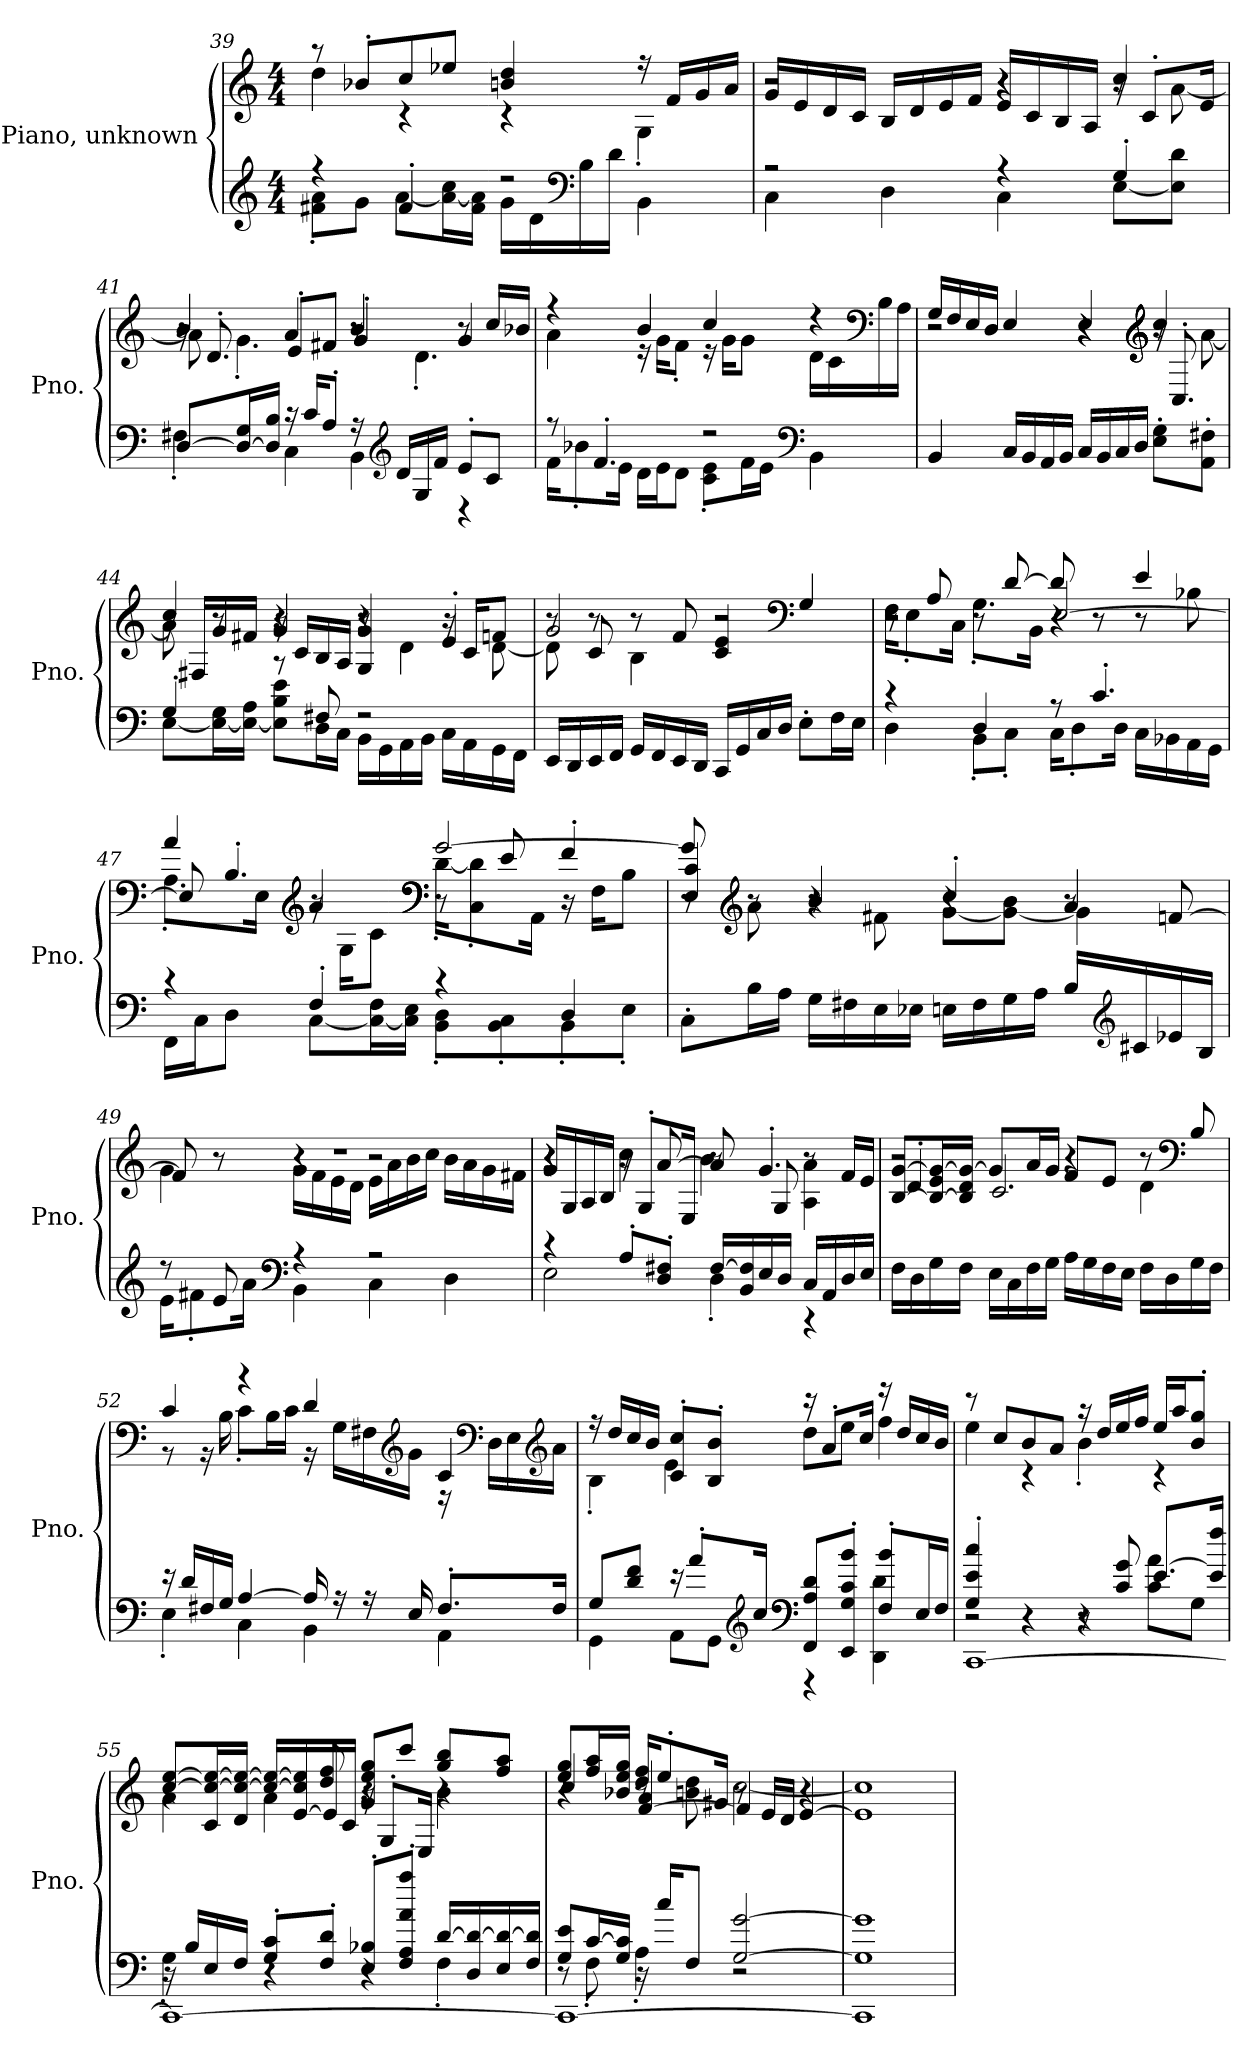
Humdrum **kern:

**kern	**kern
*part1	*part1
*staff2	*staff1
*I"Piano, unknown	*
*I'Pno.	*
!!LO:LB:g=z
*clefG2	*clefG2
*k[]	*k[]
*M4/4	*M4/4
=39	=39
*^	*^
4r	8f#X\' 8a\'L	8r	4dd\
.	8g\J	8b-X'/L	.
4f#'/	[8a\L	8cc/	4r
.	16a\_ 16cc\L	8ee-X/J	.
.	16f#\ 16a\]JJ	.	.
2r	16g\LL	4bn/ 4dd/	4r
.	16d\	.	.
*clefF4	*	*	*
.	16B\	.	.
.	16d\JJ	.	.
.	4BB\	16r	4G'\
.	.	16f/LL	.
.	.	16g/	.
.	.	16a/JJ	.
=40	=40	=40	=40
*	*	*	*^
2r	4C\	2r	2r	16g/LL
.	.	.	.	16e/
.	.	.	.	16d/
.	.	.	.	16c/JJ
.	4D\	.	.	16B/LL
.	.	.	.	16d/
.	.	.	.	16e/
.	.	.	.	16f/JJ
4r	4C\	4r	4r	16e/LL
.	.	.	.	16c/
.	.	.	.	16B/
.	.	.	.	16A/JJ
4G'/	[8E\L	4cc/	8r	16r
.	.	.	.	8c'/L
.	8E\] 8d\J	.	[8a\	.
.	.	.	.	16e/Jk
!!LO:LB:g=z	!!	!!
=41	=41	=41	=41	=41
[8D/L	4F#X'\	4b/	8a\]	16r
.	.	.	.	8.d'/
16D/_ 16G/L	.	.	4.g'\	.
16D/] 16B/JJ	.	.	.	.
16r	4C\	4a/	.	8e'/L
16c/KL	.	.	.	.
8A'/J	.	.	.	8f#X/J
16r	4BB\	4b/	8r	4g'/
*clefG2	*	*	*	*
16d/LL	.	.	.	.
16G/	.	.	4.d'\	.
16f/JJ	.	.	.	.
8e'/L	4r	4g/	.	8r
8c/J	.	.	.	16cc/LL
.	.	.	.	16b-X/JJ
*	*	*	*v	*v
=42	=42	=42	=42
8r	16f\KL	4r	4a\
.	8b-X'\	.	.
4.f'/	.	.	.
.	16e\Jk	.	.
.	16d\LL	4b/	16r
.	16e\J	.	16g\KL
.	8d\J	.	8f'\J
2r	8c\' 8e\'L	4cc/	16r
.	.	.	16g\KL
.	16f\L	.	8g\J
.	16e\JJ	.	.
*clefF4	*	*	*
.	4BB\	4r	16d\LL
.	.	.	16c\
*	*	*clefF4	*
.	.	.	16B\
.	.	.	16A\JJ
*v	*v	*	*
!!LO:LB:g=z
=43	=43	=43
*	*	*^
4BB/	2r	2r	16G/LL
.	.	.	16F/
.	.	.	16E/
.	.	.	16D/JJ
16C/LL	.	.	4E/
16BB/	.	.	.
16AA/	.	.	.
16BB/JJ	.	.	.
16C/LL	4r	4r	4E/
16BB/	.	.	.
16C/	.	.	.
16D/JJ	.	.	.
*	*clefG2	*	*
8E\' 8G\'L	4cc/	8r	16r
.	.	.	8.C'/
8AA\' 8F#X\'J	.	[8a\	.
=44	=44	=44	=44
*^	*	*	*
4G'/	[8E\L	4cc/	8a\]	16r
.	.	.	.	16F#X/LL
.	16E\_ 16G\L	.	8r	16g/
.	16E\_ 16A\JJ	.	.	16f#X/JJ
8r	8E\] 8B\ 8e\L	4g/	4r	16r
.	.	.	.	16c/LL
8F#X/	16D\L	.	.	16B/
.	16C\JJ	.	.	16A/JJ
2r	16BB\LL	4G/ 4g/	8r	4r
.	16GG\	.	.	.
.	16AA\	.	4d\	.
.	16BB\JJ	.	.	.
.	16C\LL	4e'/	.	16r
.	16AA\	.	.	16c/KL
.	16GG\	.	[8d\	8fn/J
.	16FF\JJ	.	.	.
*v	*v	*	*	*
!!LO:LB:g=z	!!	!!
=45	=45	=45	=45
16EE/LL	2g/	8d\]	8r
16DD/	.	.	.
16EE/	.	8r	8c/
16FF/JJ	.	.	.
16GG/LL	.	4B\	8r
16FF/	.	.	.
16EE/	.	.	8f/
16DD/JJ	.	.	.
16CC/LL	2r	2r	4c/ 4e/
16GG/	.	.	.
16C/	.	.	.
16D/JJ	.	.	.
*	*clefF4	*	*
8E'\L	.	.	4G/
16F\L	.	.	.
16E\JJ	.	.	.
=46	=46	=46	=46
*^	*	*	*
4r	4D\	8r	16F\KL	2r
.	.	.	8E'\	.
.	.	8A/	.	.
.	.	.	16C\Jk	.
4D/	8BB'\L	8r	8.G'\L	.
.	8C'\J	[8d/	.	.
.	.	.	16BB\Jk	.
8r	16C\KL	8d/]	4r	[2E/
.	8D'\	.	.	.
4.c'/	.	8r	.	.
.	16D\Jk	.	.	.
.	16C\LL	4e/	8r	.
.	16BB-X\	.	.	.
.	16AA\	.	8B-X\	.
.	16GG\JJ	.	.	.
!!LO:LB:g=z	!!	!!
=47	=47	=47	=47	=47
4r	16FF\LL	4a/	8.A'\L	8E/]
.	16C\J	.	.	.
.	8D\J	.	.	4.B'/
.	.	.	16E\Jk	.
*	*	*clefG2	*	*
4F'/	[8C\L	4a/	16r	.
.	.	.	16G\KL	.
.	16C\_ 16F\L	.	8c\J	.
.	16C\] 16E\JJ	.	.	.
*	*	*clefF4	*	*
4r	8BB\' 8D\'L	[2g/	[16d'\KL	8r
.	.	.	8C\' 8d\]'	.
.	8BB\' 8C\'	.	.	8e/
.	.	.	16AA\Jk	.
4D/	8BB'\	.	16r	4f'/
.	.	.	16F\KL	.
.	8E'\J	.	8B\J	.
*v	*v	*	*	*
=48	=48	=48	=48
8C'\L	8g/]	8r	4E/ 4c/
*	*clefG2	*	*
16B\L	8r	8a\	.
16A\JJ	.	.	.
16G\LL	4b/	8r	4r
16F#X\	.	.	.
16E\	.	8f#X\	.
16E-X\JJ	.	.	.
16En\LL	4cc'/	[8g\L	4r
16F#\	.	.	.
16G\	.	8g\_ 8b\J	.
16A\JJ	.	.	.
16B/LL	4a/	4g\]	8r
*clefG2	*	*	*
16c#X/	.	.	.
16e-X/	.	.	[8fn/
16B/JJ	.	.	.
!!LO:PB:g=z	!!	!!
=49	=49	=49	=49
*^	*	*	*
8r	16e\KL	1r	4g\	8f/]
.	8f#X'\	.	.	.
8e/	.	.	.	8r
.	16a\Jk	.	.	.
*clefF4	*	*	*	*
4r	4BB\	.	16g\LL	4r
.	.	.	16f\	.
.	.	.	16e\	.
.	.	.	16d\JJ	.
2r	4C\	.	16e\LL	2r
.	.	.	16a\	.
.	.	.	16b\	.
.	.	.	16cc\JJ	.
.	4D\	.	16b\LL	.
.	.	.	16a\	.
.	.	.	16g\	.
.	.	.	16f#X\JJ	.
=50	=50	=50	=50	=50
4r	2E\	4r	4r	16g/LL
.	.	.	.	16G/
.	.	.	.	16A/
.	.	.	.	16B/JJ
8A'/L	.	8r	4cc\	16r
.	.	.	.	8G'/L
8D/' 8F#X/'J	.	[8a/	.	.
.	.	.	.	16E/Jk
[16F#/LL	4D'\	8a/]	4b\	8r
16BB/ 16F#/]	.	.	.	.
16E/	.	4.g'/	.	8G/
16D/JJ	.	.	.	.
16C/LL	4r	.	4A\ 4a\	8r
16AA/	.	.	.	.
16D/	.	.	.	16f/LL
16E/JJ	.	.	.	16e/JJ
*v	*v	*	*	*
!!LO:LB:g=z	!!	!!
=51	=51	=51	=51
16F\LL	[8B/ [8g/L	2r	4d'/
16D\	.	.	.
16G\	16B/_ 16e/ 16g/_L	.	.
16F\JJ	16B/] 16d/ 16g/_JJ	.	.
16E\LL	8g/L]	.	2.c/
16C\	.	.	.
16F\	16a/L	.	.
16G\JJ	16g/JJ	.	.
16A\LL	8f/L	4r	.
16G\	.	.	.
16F\	8e/J	.	.
16E\JJ	.	.	.
16F\LL	8r	4d\	.
16D\	.	.	.
*	*clefF4	*	*
16G\	8B/	.	.
16F\JJ	.	.	.
*	*	*v	*v
=52	=52	=52
*^	*	*
16r	4E'\	4c/	8r
16d/LL	.	.	.
16F#X/	.	.	16r
16G/JJ	.	.	16B\
[4A/	4C\	4r	8c'\L
.	.	.	16B\L
.	.	.	16c\JJ
16A/]	4BB\	4d/	16r
16r	.	.	16G\LL
16r	.	.	16F#X\
*	*	*clefG2	*
16E/	.	.	16g\JJ
8.F#'/L	4AA\	4c/	16r
*	*	*clefF4	*
.	.	.	16D\LL
.	.	.	16E\
*	*	*clefG2	*
16F#/Jk	.	.	16a\JJ
!!LO:LB:g=z	!!
=53	=53	=53	=53
8G/L	4GG\	16r	4B'\
.	.	16dd/LL	.
8d/ 8f/J	.	16cc/	.
.	.	16b/JJ	.
16r	8AA\L	8c/' 8cc/'L	4e\
8a'/L	.	.	.
.	8GG\J	8B/' 8b/'J	.
*clefG2	*	*	*
16cc/Jk	.	.	.
*clefF4	*	*	*
8FF/ 8A/ 8d/L	4r	16r	8dd\L
.	.	8a'/L	.
8EE/' 8G/' 8c/' 8b/'J	.	.	8ee\J
.	.	16cc/Jk	.
8F/' 8b/'L	4DD\ 4d\	16r	4ff\
.	.	16dd/LL	.
16E/L	.	16cc/	.
16F/JJ	.	16b/JJ	.
=54	=54	=54	=54
*	*^	*	*
4G/' 4e/' 4cc/'	2r	[1CC	8r	4ee\
.	.	.	8cc/L	.
4r	.	.	8b/	4r
.	.	.	8a/J	.
8r	4r	.	16r	4b'\
.	.	.	16dd/LL	.
8c/ 8g/	.	.	16ee/	.
.	.	.	16ff/JJ	.
[8.e/L	8c\ 8a\L	.	16ee/LL	4r
.	.	.	16aa/J	.
.	8G\J	.	8b/' 8gg/'J	.
16e/] 16ff/Jk	.	.	.	.
!!LO:LB:g=z
=55	=55	=55	=55	=55
*	*	*	*	*^
16r	4G'\	1CC_	4r	4a\	[8cc/ [8ee/L
16B/LL	.	.	.	.	.
16E/	.	.	.	.	16c/ 16cc/_ 16ee/_L
16F/JJ	.	.	.	.	16d/ 16cc/_ 16ee/_JJ
8G/' 8c/'L	4r	.	8r	4a\	16cc/_ 16ee/_LL
.	.	.	.	.	[16e/ 16cc/] 16ee/]
8F/' 8d/'J	.	.	8dd/ 8ff/	.	16e/]
.	.	.	.	.	16c/JJ
8E/' 8B-X/'L	4r	.	8g/ 8ee/ 8gg/L	4r	16r
.	.	.	.	.	8G'/L
8F/' 8A/' 8a/' 8aa/'J	.	.	8ccc/J	.	.
.	.	.	.	.	16E/Jk
[16d/LL	4F'\	.	4r	4b\	8gg/ 8bb/L
16D/ 16d/_	.	.	.	.	.
16E/ 16d/_	.	.	.	.	8ff/ 8aa/J
16F/ 16d/]JJ	.	.	.	.	.
=56	=56	=56	=56	=56	=56
8G/ 8e/L	8r	1CC_	8ee/ 8gg/L	4r	4cc/
[16c/L	8F'\	.	16ff/ 16aa/L	.	.
16G/ 16c/]JJ	.	.	16b-X/ 16ee/ 16gg/JJ	.	.
16r	4A'\	.	16dd/ 16ff/KL	8r	[4f/ 4a/
16cc/KL	.	.	8ee'/	.	.
8F/J	.	.	.	8bn\ 8dd\	.
.	.	.	16g#X/Jk	.	.
[2G/ [2g/	2r	.	8r	[2cc\	4f/]
.	.	.	16e/LL	.	.
.	.	.	16d/JJ	.	.
.	.	.	[4e/	.	4r
*	*v	*v	*	*	*
*	*	*	*v	*v
=57	=57	=57	=57
1G] 1g]	1CC]	1e]	1cc]
*v	*v	*	*
*	*v	*v
=	=
*-	*-
